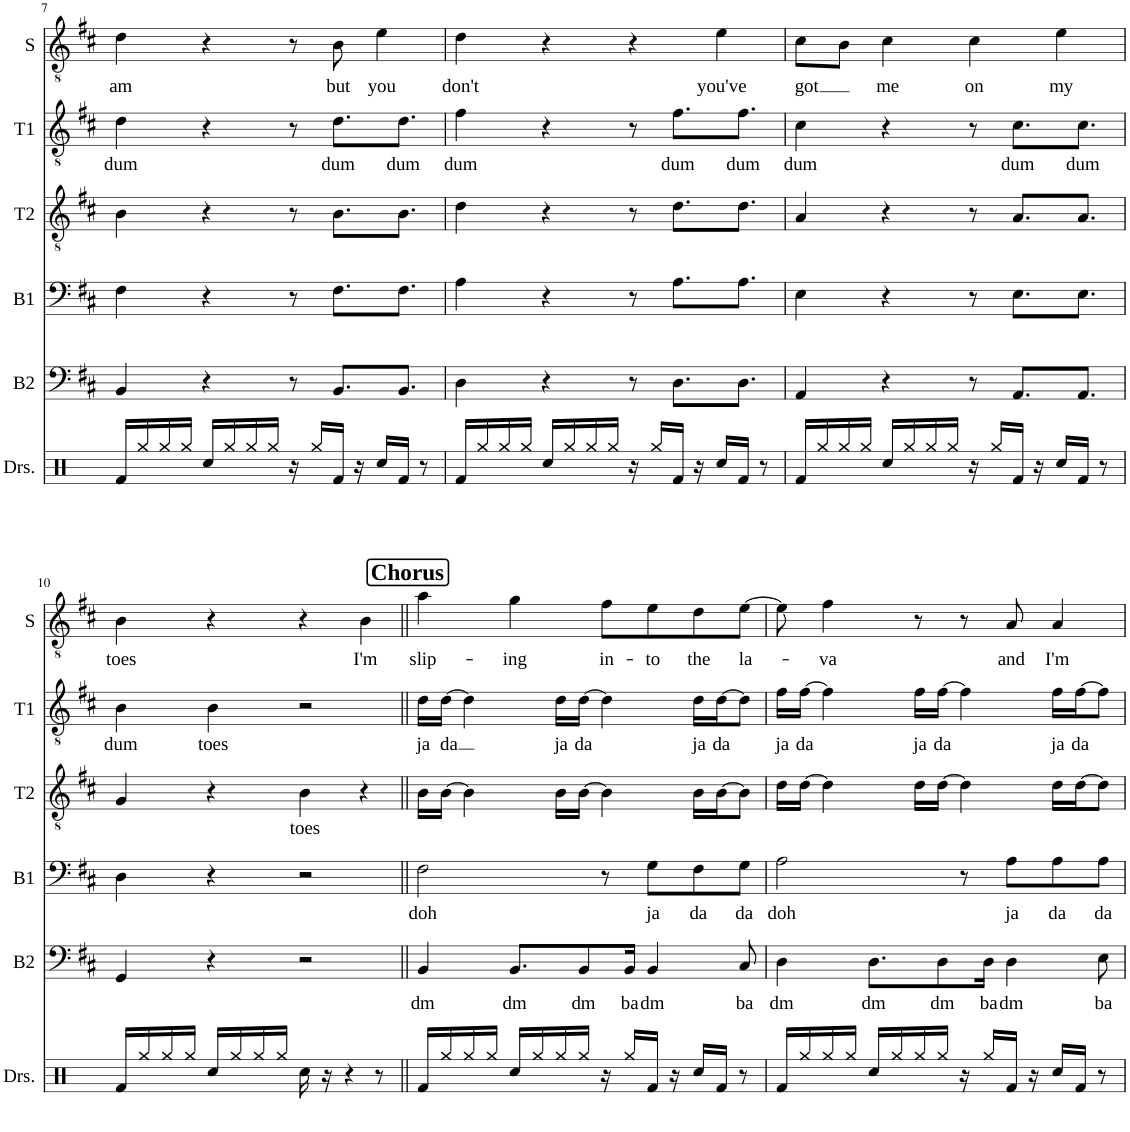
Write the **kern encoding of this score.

**kern	**kern	**text	**kern	**text	**kern	**text	**kern	**text	**kern	**text
*part6	*part5	*part5	*part4	*part4	*part3	*part3	*part2	*part2	*part1	*part1
*staff6	*staff5	*staff5	*staff4	*staff4	*staff3	*staff3	*staff2	*staff2	*staff1	*staff1
*I"Drumset	*I"Bass	*	*I"Baritone	*	*I"Tenor 2	*	*I"Tenor 1	*	*I"Solo	*
*I'Drs.	*I'B2	*	*I'B1	*	*I'T2	*	*I'T1	*	*I'S	*
!!LO:PB:g=z
*clefX	*clefF4	*	*clefF4	*	*clefGv2	*	*clefGv2	*	*clefGv2	*
*k[]	*k[f#c#]	*	*k[f#c#]	*	*k[f#c#]	*	*k[f#c#]	*	*k[f#c#]	*
*M4/4	*M4/4	*	*M4/4	*	*M4/4	*	*M4/4	*	*M4/4	*
=7	=7	=7	=7	=7	=7	=7	=7	=7	=7	=7
!	!	!	!	!	!	!	!	!LO:LY:b	!	!LO:LY:b
16Rf/LL	4BB/	.	4F#\	.	4B\	.	4d\	dum	4d\	am
16Rgg/	.	.	.	.	.	.	.	.	.	.
16Rgg/	.	.	.	.	.	.	.	.	.	.
16Rgg/JJ	.	.	.	.	.	.	.	.	.	.
16Rcc/LL	4r	.	4r	.	4r	.	4r	.	4r	.
16Rgg/	.	.	.	.	.	.	.	.	.	.
16Rgg/	.	.	.	.	.	.	.	.	.	.
16Rgg/JJ	.	.	.	.	.	.	.	.	.	.
16r	8r	.	8r	.	8r	.	8r	.	8r	.
16Rgg/LL	.	.	.	.	.	.	.	.	.	.
!	!	!	!	!	!	!	!	!LO:LY:b	!	!LO:LY:b
16Rf/JJ	8.BB/L	.	8.F#\L	.	8.B\L	.	8.d\L	dum	8B\	but
16r	.	.	.	.	.	.	.	.	.	.
!	!	!	!	!	!	!	!	!	!	!LO:LY:b
16Rcc/LL	.	.	.	.	.	.	.	.	4e\	you
!	!	!	!	!	!	!	!	!LO:LY:b	!	!
16Rf/JJ	8.BB/J	.	8.F#\J	.	8.B\J	.	8.d\J	dum	.	.
8r	.	.	.	.	.	.	.	.	.	.
=8	=8	=8	=8	=8	=8	=8	=8	=8	=8	=8
!	!	!	!	!	!	!	!	!LO:LY:b	!	!LO:LY:b
16Rf/LL	4D\	.	4A\	.	4d\	.	4f#\	dum	4d\	don't
16Rgg/	.	.	.	.	.	.	.	.	.	.
16Rgg/	.	.	.	.	.	.	.	.	.	.
16Rgg/JJ	.	.	.	.	.	.	.	.	.	.
16Rcc/LL	4r	.	4r	.	4r	.	4r	.	4r	.
16Rgg/	.	.	.	.	.	.	.	.	.	.
16Rgg/	.	.	.	.	.	.	.	.	.	.
16Rgg/JJ	.	.	.	.	.	.	.	.	.	.
16r	8r	.	8r	.	8r	.	8r	.	4r	.
16Rgg/LL	.	.	.	.	.	.	.	.	.	.
!	!	!	!	!	!	!	!	!LO:LY:b	!	!
16Rf/JJ	8.D\L	.	8.A\L	.	8.d\L	.	8.f#\L	dum	.	.
16r	.	.	.	.	.	.	.	.	.	.
!	!	!	!	!	!	!	!	!	!	!LO:LY:b
16Rcc/LL	.	.	.	.	.	.	.	.	4e\	you've
!	!	!	!	!	!	!	!	!LO:LY:b	!	!
16Rf/JJ	8.D\J	.	8.A\J	.	8.d\J	.	8.f#\J	dum	.	.
8r	.	.	.	.	.	.	.	.	.	.
=9	=9	=9	=9	=9	=9	=9	=9	=9	=9	=9
!	!	!	!	!	!	!	!	!LO:LY:b	!	!LO:LY:b
16Rf/LL	4AA/	.	4E\	.	4A/	.	4c#\	dum	8c#\L	got
16Rgg/	.	.	.	.	.	.	.	.	.	.
16Rgg/	.	.	.	.	.	.	.	.	8B\J	.
16Rgg/JJ	.	.	.	.	.	.	.	.	.	.
!	!	!	!	!	!	!	!	!	!	!LO:LY:b
16Rcc/LL	4r	.	4r	.	4r	.	4r	.	4c#\	me
16Rgg/	.	.	.	.	.	.	.	.	.	.
16Rgg/	.	.	.	.	.	.	.	.	.	.
16Rgg/JJ	.	.	.	.	.	.	.	.	.	.
!	!	!	!	!	!	!	!	!	!	!LO:LY:b
16r	8r	.	8r	.	8r	.	8r	.	4c#\	on
16Rgg/LL	.	.	.	.	.	.	.	.	.	.
!	!	!	!	!	!	!	!	!LO:LY:b	!	!
16Rf/JJ	8.AA/L	.	8.E\L	.	8.A/L	.	8.c#\L	dum	.	.
16r	.	.	.	.	.	.	.	.	.	.
!	!	!	!	!	!	!	!	!	!	!LO:LY:b
16Rcc/LL	.	.	.	.	.	.	.	.	4e\	my
!	!	!	!	!	!	!	!	!LO:LY:b	!	!
16Rf/JJ	8.AA/J	.	8.E\J	.	8.A/J	.	8.c#\J	dum	.	.
8r	.	.	.	.	.	.	.	.	.	.
!!LO:LB:g=z
=10	=10	=10	=10	=10	=10	=10	=10	=10	=10	=10
!	!	!	!	!	!	!	!	!LO:LY:b	!	!LO:LY:b
16Rf/LL	4GG/	.	4D\	.	4G/	.	4B\	dum	4B\	toes
16Rgg/	.	.	.	.	.	.	.	.	.	.
16Rgg/	.	.	.	.	.	.	.	.	.	.
16Rgg/JJ	.	.	.	.	.	.	.	.	.	.
!	!	!	!	!	!	!	!	!LO:LY:b	!	!
16Rcc/LL	4r	.	4r	.	4r	.	4B\	toes	4r	.
16Rgg/	.	.	.	.	.	.	.	.	.	.
16Rgg/	.	.	.	.	.	.	.	.	.	.
16Rgg/JJ	.	.	.	.	.	.	.	.	.	.
!	!	!	!	!	!	!LO:LY:b	!	!	!	!
16Rcc\	2r	.	2r	.	4B\	toes	2r	.	4r	.
16r	.	.	.	.	.	.	.	.	.	.
4r	.	.	.	.	.	.	.	.	.	.
!	!	!	!	!	!	!	!	!	!	!LO:LY:b
.	.	.	.	.	4r	.	.	.	4B\	I'm
8r	.	.	.	.	.	.	.	.	.	.
!!LO:REH:place=s1:a:B:cj:fs=14.2249:t=Chorus
=11||	=11||	=11||	=11||	=11||	=11||	=11||	=11||	=11||	=11||	=11||
!	!	!LO:LY:b	!	!LO:LY:b	!	!	!	!LO:LY:b	!	!LO:LY:b
16Rf/LL	4BB/	dm	2F#\	doh	16B\LL	.	16d\LL	ja	4a\	slip-
!	!	!	!	!	!	!	!	!LO:LY:b	!	!
16Rgg/	.	.	.	.	[16B\JJ	.	[16d\JJ	da	.	.
16Rgg/	.	.	.	.	4B\]	.	4d\]	.	.	.
16Rgg/JJ	.	.	.	.	.	.	.	.	.	.
!	!	!LO:LY:b	!	!	!	!	!	!	!	!LO:LY:b
16Rcc/LL	8.BB/L	dm	.	.	.	.	.	.	4g\	-ing
16Rgg/	.	.	.	.	.	.	.	.	.	.
!	!	!	!	!	!	!	!	!LO:LY:b	!	!
16Rgg/	.	.	.	.	16B\LL	.	16d\LL	ja	.	.
!	!	!LO:LY:b	!	!	!	!	!	!LO:LY:b	!	!
16Rgg/JJ	8BB/	dm	.	.	[16B\JJ	.	[16d\JJ	da	.	.
!	!	!	!	!	!	!	!	!	!	!LO:LY:b
16r	.	.	8r	.	4B\]	.	4d\]	.	8f#\L	in-
!	!	!LO:LY:b	!	!	!	!	!	!	!	!
16Rgg/LL	16BB/Jk	ba	.	.	.	.	.	.	.	.
!	!	!LO:LY:b	!	!LO:LY:b	!	!	!	!	!	!LO:LY:b
16Rf/JJ	4BB/	dm	8G\L	ja	.	.	.	.	8e\	-to
16r	.	.	.	.	.	.	.	.	.	.
!	!	!	!	!LO:LY:b	!	!	!	!LO:LY:b	!	!LO:LY:b
16Rcc/LL	.	.	8F#\	da	16B\LL	.	16d\LL	ja	8d\	the
!	!	!	!	!	!	!	!	!LO:LY:b	!	!
16Rf/JJ	.	.	.	.	[16B\J	.	[16d\J	da	.	.
!	!	!LO:LY:b	!	!LO:LY:b	!	!	!	!	!	!LO:LY:b
8r	8C#/	ba	8G\J	da	8B\J]	.	8d\J]	.	[8e\J	la-
=12	=12	=12	=12	=12	=12	=12	=12	=12	=12	=12
!	!	!LO:LY:b	!	!LO:LY:b	!	!	!	!LO:LY:b	!	!
16Rf/LL	4D\	dm	2A\	doh	16d\LL	.	16f#\LL	ja	8e\]	.
!	!	!	!	!	!	!	!	!LO:LY:b	!	!
16Rgg/	.	.	.	.	[16d\JJ	.	[16f#\JJ	da	.	.
!	!	!	!	!	!	!	!	!	!	!LO:LY:b
16Rgg/	.	.	.	.	4d\]	.	4f#\]	.	4f#\	-va
16Rgg/JJ	.	.	.	.	.	.	.	.	.	.
!	!	!LO:LY:b	!	!	!	!	!	!	!	!
16Rcc/LL	8.D\L	dm	.	.	.	.	.	.	.	.
16Rgg/	.	.	.	.	.	.	.	.	.	.
!	!	!	!	!	!	!	!	!LO:LY:b	!	!
16Rgg/	.	.	.	.	16d\LL	.	16f#\LL	ja	8r	.
!	!	!LO:LY:b	!	!	!	!	!	!LO:LY:b	!	!
16Rgg/JJ	8D\	dm	.	.	[16d\JJ	.	[16f#\JJ	da	.	.
16r	.	.	8r	.	4d\]	.	4f#\]	.	8r	.
!	!	!LO:LY:b	!	!	!	!	!	!	!	!
16Rgg/LL	16D\Jk	ba	.	.	.	.	.	.	.	.
!	!	!LO:LY:b	!	!LO:LY:b	!	!	!	!	!	!LO:LY:b
16Rf/JJ	4D\	dm	8A\L	ja	.	.	.	.	8A/	and
16r	.	.	.	.	.	.	.	.	.	.
!	!	!	!	!LO:LY:b	!	!	!	!LO:LY:b	!	!LO:LY:b
16Rcc/LL	.	.	8A\	da	16d\LL	.	16f#\LL	ja	4A/	I'm
!	!	!	!	!	!	!	!	!LO:LY:b	!	!
16Rf/JJ	.	.	.	.	[16d\J	.	[16f#\J	da	.	.
!	!	!LO:LY:b	!	!LO:LY:b	!	!	!	!	!	!
8r	8E\	ba	8A\J	da	8d\J]	.	8f#\J]	.	.	.
=	=	=	=	=	=	=	=	=	=	=
*-	*-	*-	*-	*-	*-	*-	*-	*-	*-	*-
